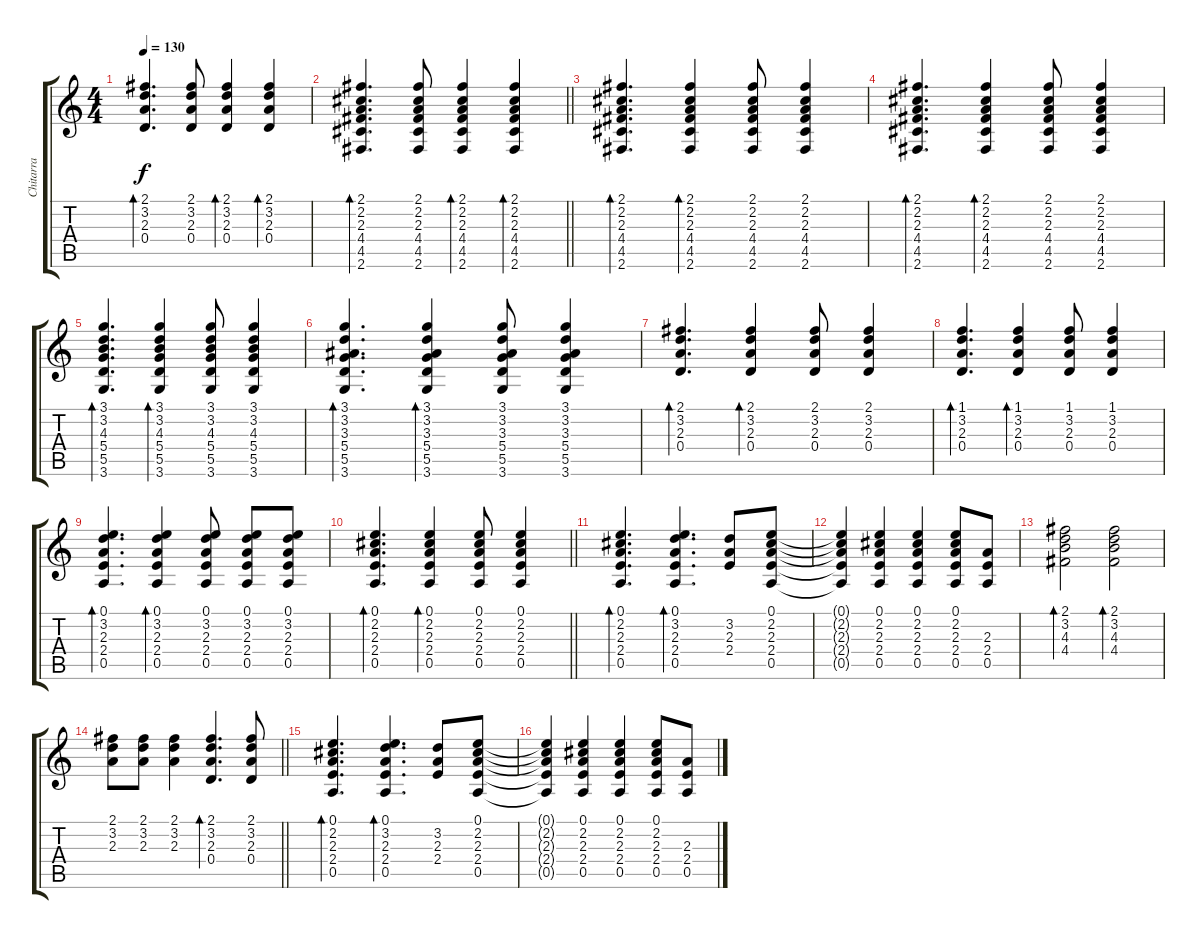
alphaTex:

\track ("Chitarra" "Chitarra") {instrument acousticguitarsteel}
\staff {score tabs}
\tuning (E4 B3 G3 D3 A2 E2) {hide}
\ts (4 4)
\tempo 130
\clef g2
\ks c
(2.1 3.2 2.3 0.4).4{d bd 60 dy f} (2.1 3.2 2.3 0.4).8 (2.1 3.2 2.3 0.4).4{bd 60} (2.1 3.2 2.3 0.4).4{bd 60} |
\barLineRight lightlight
(2.1 2.2 2.3 4.4 4.5 2.6).4{d bd 60} (2.1 2.2 2.3 4.4 4.5 2.6).8 (2.1 2.2 2.3 4.4 4.5 2.6).4{bd 60} (2.1 2.2 2.3 4.4 4.5 2.6).4{bd 60} |
(2.1 2.2 2.3 4.4 4.5 2.6).4{d bd 60} (2.1 2.2 2.3 4.4 4.5 2.6).4{bd 60} (2.1 2.2 2.3 4.4 4.5 2.6).8 (2.1 2.2 2.3 4.4 4.5 2.6).4 |
(2.1 2.2 2.3 4.4 4.5 2.6).4{d bd 60} (2.1 2.2 2.3 4.4 4.5 2.6).4{bd 60} (2.1 2.2 2.3 4.4 4.5 2.6).8 (2.1 2.2 2.3 4.4 4.5 2.6).4 |
(3.1 3.2 4.3 5.4 5.5 3.6).4{d bd 60} (3.1 3.2 4.3 5.4 5.5 3.6).4{bd 60} (3.1 3.2 4.3 5.4 5.5 3.6).8 (3.1 3.2 4.3 5.4 5.5 3.6).4 |
(3.1 3.2 3.3 5.4 5.5 3.6).4{d bd 60} (3.1 3.2 3.3 5.4 5.5 3.6).4{bd 60} (3.1 3.2 3.3 5.4 5.5 3.6).8 (3.1 3.2 3.3 5.4 5.5 3.6).4 |
(2.1 3.2 2.3 0.4).4{d bd 60} (2.1 3.2 2.3 0.4).4{bd 60} (2.1 3.2 2.3 0.4).8 (2.1 3.2 2.3 0.4).4 |
(1.1 3.2 2.3 0.4).4{d bd 60} (1.1 3.2 2.3 0.4).4{bd 60} (1.1 3.2 2.3 0.4).8 (1.1 3.2 2.3 0.4).4 |
(0.1 3.2 2.3 2.4 0.5).4{d bd 60} (0.1 3.2 2.3 2.4 0.5).4{bd 60} (0.1 3.2 2.3 2.4 0.5).8 (0.1 3.2 2.3 2.4 0.5).8 (0.1 3.2 2.3 2.4 0.5).8 |
\barLineRight lightlight
(0.1 2.2 2.3 2.4 0.5).4{d bd 60} (0.1 2.2 2.3 2.4 0.5).4{bd 60} (0.1 2.2 2.3 2.4 0.5).8 (0.1 2.2 2.3 2.4 0.5).4 |
(0.1 2.2 2.3 2.4 0.5).4{d bd 60} (0.1 3.2 2.3 2.4 0.5).4{d bd 60} (3.2 2.3 2.4).8 (0.1 2.2 2.3 2.4 0.5).8 |
(0.1{t} 2.2{t} 2.3{t} 2.4{t} 0.5{t}).4 (0.1 2.2 2.3 2.4 0.5).4 (0.1 2.2 2.3 2.4 0.5).4 (0.1 2.2 2.3 2.4 0.5).8 (2.3 2.4 0.5).8 |
(2.1 3.2 4.3 4.4).2{bd 120} (2.1 3.2 4.3 4.4).2{bd 120} |
\barLineRight lightlight
(2.1 3.2 2.3).8 (2.1 3.2 2.3).8 (2.1 3.2 2.3).4 (2.1 3.2 2.3 0.4).4{d bd 120} (2.1 3.2 2.3 0.4).8 |
(0.1 2.2 2.3 2.4 0.5).4{d bd 60} (0.1 3.2 2.3 2.4 0.5).4{d bd 60} (3.2 2.3 2.4).8 (0.1 2.2 2.3 2.4 0.5).8 |
(0.1{t} 2.2{t} 2.3{t} 2.4{t} 0.5{t}).4 (0.1 2.2 2.3 2.4 0.5).4 (0.1 2.2 2.3 2.4 0.5).4 (0.1 2.2 2.3 2.4 0.5).8 (2.3 2.4 0.5).8
